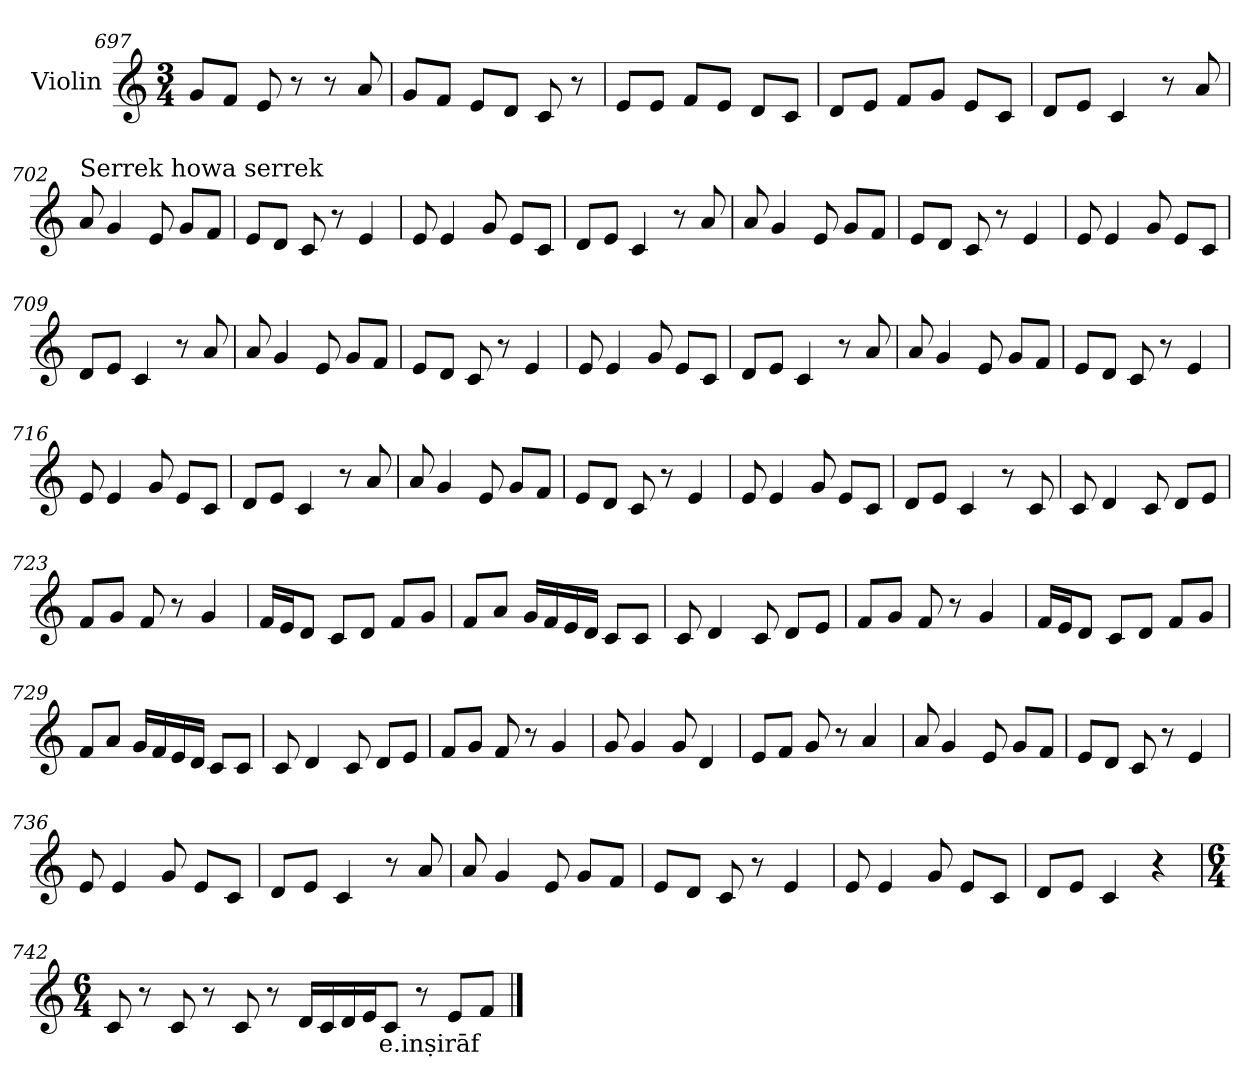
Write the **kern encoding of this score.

**kern	**text
*part1	*part1
*staff1	*staff1
*I"Violin	*
*clefG2	*
*k[]	*
*M3/4	*
=697	=697
8g/L	.
8f/J	.
8e/	.
8r	.
8r	.
8a/	.
=698	=698
8g/L	.
8f/J	.
8e/L	.
8d/J	.
8c/	.
8r	.
=699	=699
8e/L	.
8e/J	.
8f/L	.
8e/J	.
8d/L	.
8c/J	.
=700	=700
8d/L	.
8e/J	.
8f/L	.
8g/J	.
8e/L	.
8c/J	.
=701	=701
8d/L	.
8e/J	.
4c/	.
8r	.
8a/	.
!!LO:LB:g=z
=702	=702
!LO:TX:a:t=Serrek howa serrek	!
8a/	.
4g/	.
8e/	.
8g/L	.
8f/J	.
=703	=703
8e/L	.
8d/J	.
8c/	.
8r	.
4e/	.
=704	=704
8e/	.
4e/	.
8g/	.
8e/L	.
8c/J	.
=705	=705
8d/L	.
8e/J	.
4c/	.
8r	.
8a/	.
=706	=706
8a/	.
4g/	.
8e/	.
8g/L	.
8f/J	.
=707	=707
8e/L	.
8d/J	.
8c/	.
8r	.
4e/	.
!!LO:LB:g=z
=708	=708
8e/	.
4e/	.
8g/	.
8e/L	.
8c/J	.
=709	=709
8d/L	.
8e/J	.
4c/	.
8r	.
8a/	.
=710	=710
8a/	.
4g/	.
8e/	.
8g/L	.
8f/J	.
=711	=711
8e/L	.
8d/J	.
8c/	.
8r	.
4e/	.
=712	=712
8e/	.
4e/	.
8g/	.
8e/L	.
8c/J	.
=713	=713
8d/L	.
8e/J	.
4c/	.
8r	.
8a/	.
!!LO:LB:g=z
=714	=714
8a/	.
4g/	.
8e/	.
8g/L	.
8f/J	.
=715	=715
8e/L	.
8d/J	.
8c/	.
8r	.
4e/	.
=716	=716
8e/	.
4e/	.
8g/	.
8e/L	.
8c/J	.
=717	=717
8d/L	.
8e/J	.
4c/	.
8r	.
8a/	.
=718	=718
8a/	.
4g/	.
8e/	.
8g/L	.
8f/J	.
=719	=719
8e/L	.
8d/J	.
8c/	.
8r	.
4e/	.
!!LO:LB:g=z
=720	=720
8e/	.
4e/	.
8g/	.
8e/L	.
8c/J	.
=721	=721
8d/L	.
8e/J	.
4c/	.
8r	.
8c/	.
=722	=722
8c/	.
4d/	.
8c/	.
8d/L	.
8e/J	.
=723	=723
8f/L	.
8g/J	.
8f/	.
8r	.
4g/	.
=724	=724
16f/LL	.
16e/J	.
8d/J	.
8c/L	.
8d/J	.
8f/L	.
8g/J	.
=725	=725
8f/L	.
8a/J	.
16g/LL	.
16f/	.
16e/	.
16d/JJ	.
8c/L	.
8c/J	.
!!LO:PB:g=z
=726	=726
8c/	.
4d/	.
8c/	.
8d/L	.
8e/J	.
=727	=727
8f/L	.
8g/J	.
8f/	.
8r	.
4g/	.
=728	=728
16f/LL	.
16e/J	.
8d/J	.
8c/L	.
8d/J	.
8f/L	.
8g/J	.
=729	=729
8f/L	.
8a/J	.
16g/LL	.
16f/	.
16e/	.
16d/JJ	.
8c/L	.
8c/J	.
=730	=730
8c/	.
4d/	.
8c/	.
8d/L	.
8e/J	.
=731	=731
8f/L	.
8g/J	.
8f/	.
8r	.
4g/	.
!!LO:LB:g=z
=732	=732
8g/	.
4g/	.
8g/	.
4d/	.
=733	=733
8e/L	.
8f/J	.
8g/	.
8r	.
4a/	.
=734	=734
8a/	.
4g/	.
8e/	.
8g/L	.
8f/J	.
=735	=735
8e/L	.
8d/J	.
8c/	.
8r	.
4e/	.
=736	=736
8e/	.
4e/	.
8g/	.
8e/L	.
8c/J	.
=737	=737
8d/L	.
8e/J	.
4c/	.
8r	.
8a/	.
!!LO:LB:g=z
=738	=738
8a/	.
4g/	.
8e/	.
8g/L	.
8f/J	.
=739	=739
8e/L	.
8d/J	.
8c/	.
8r	.
4e/	.
=740	=740
8e/	.
4e/	.
8g/	.
8e/L	.
8c/J	.
=741	=741
8d/L	.
8e/J	.
4c/	.
4r	.
=742	=742
*M6/4	*
*MM60	*
8c/	.
8r	.
8c/	.
8r	.
8c/	.
8r	.
16d/LL	.
16c/	.
16d/	.
16e/J	.
!	!LO:LY:b
8c/J	e.inṣirāf
8r	.
8e/L	.
8f/J	.
==	==
*-	*-
